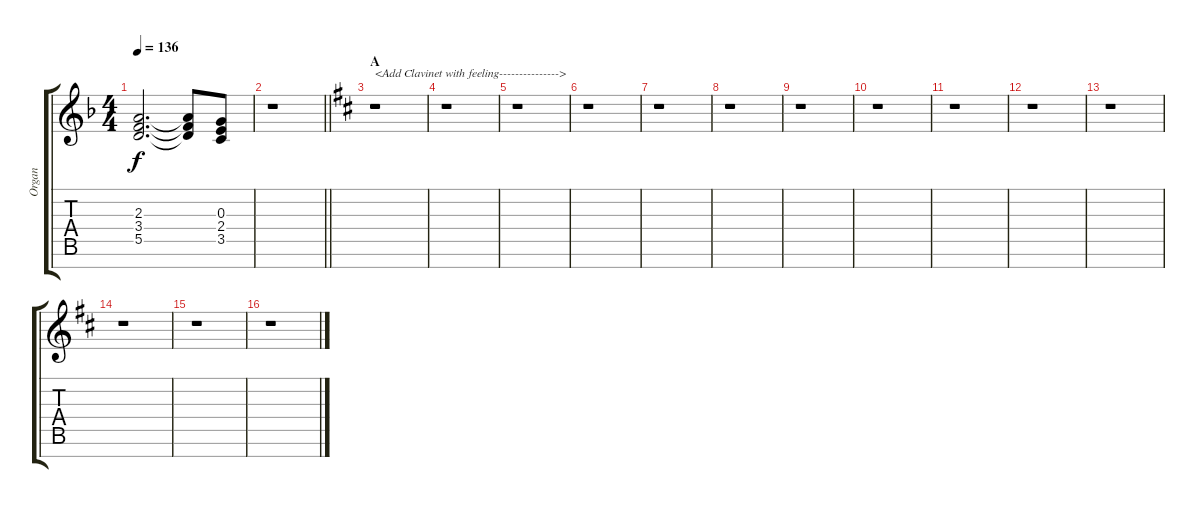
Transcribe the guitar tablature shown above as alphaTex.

\track ("Organ" "Organ") {instrument rockorgan}
\staff {score tabs}
\tuning (E5 B4 G4 D4 A3 E3 B2) {hide}
\ts (4 4)
\tempo 136
\clef g2
\ks f
(2.3 3.4 5.5).2{d dy f} (2.3{t} 3.4{t} 5.5{t}).8 (0.3 2.4 3.5).8 |
\barLineRight lightlight
r.1 |
\section ("" "A")
\ks d
r.1{txt "<Add Clavinet with feeling--------------->"} |
r.1 |
r.1 |
r.1 |
r.1 |
r.1 |
r.1 |
r.1 |
r.1 |
r.1 |
r.1 |
r.1 |
r.1 |
r.1
